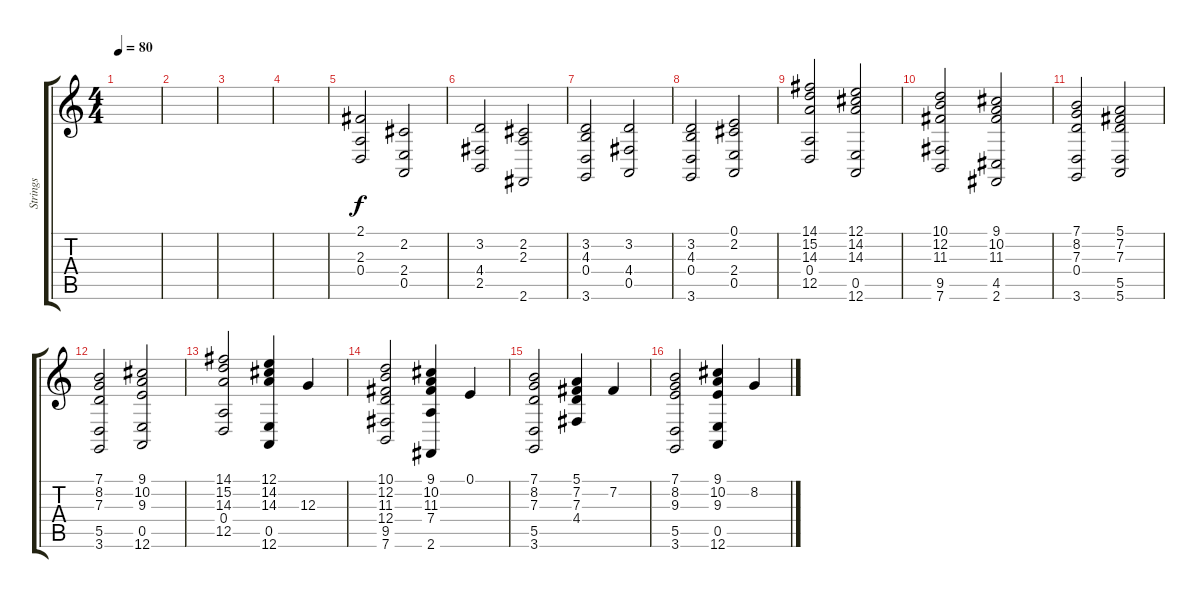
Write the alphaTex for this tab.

\track ("Strings" "Strings") {instrument stringensemble1}
\staff {score tabs}
\tuning (E4 B3 G3 D3 A2 E2) {hide}
\ts (4 4)
\tempo 80
\clef g2
\ks c
|
|
|
|
(2.1 2.3 0.4).2 (2.2 2.4 0.5).2 |
(3.2 4.4 2.5).2 (2.2 2.3 2.6).2 |
(3.2 4.3 0.4 3.6).2 (3.2 4.4 0.5).2 |
(3.2 4.3 0.4 3.6).2 (0.1 2.2 2.4 0.5).2 |
(14.1 15.2 14.3 0.4 12.5).2 (12.1 14.2 14.3 0.5 12.6).2 |
(10.1 12.2 11.3 9.5 7.6).2 (9.1 10.2 11.3 4.5 2.6).2 |
(7.1 8.2 7.3 0.4 3.6).2 (5.1 7.2 7.3 5.5 5.6).2 |
(7.1 8.2 7.3 5.5 3.6).2 (9.1 10.2 9.3 0.5 12.6).2 |
(14.1 15.2 14.3 0.4 12.5).2 (12.1 14.2 14.3 0.5 12.6).4 12.3.4 |
(10.1 12.2 11.3 12.4 9.5 7.6).2 (9.1 10.2 11.3 7.4 2.6).4 0.1.4 |
(7.1 8.2 7.3 5.5 3.6).2 (5.1 7.2 7.3 4.4).4 7.2.4 |
(7.1 8.2 9.3 5.5 3.6).2 (9.1 10.2 9.3 0.5 12.6).4 8.2.4
